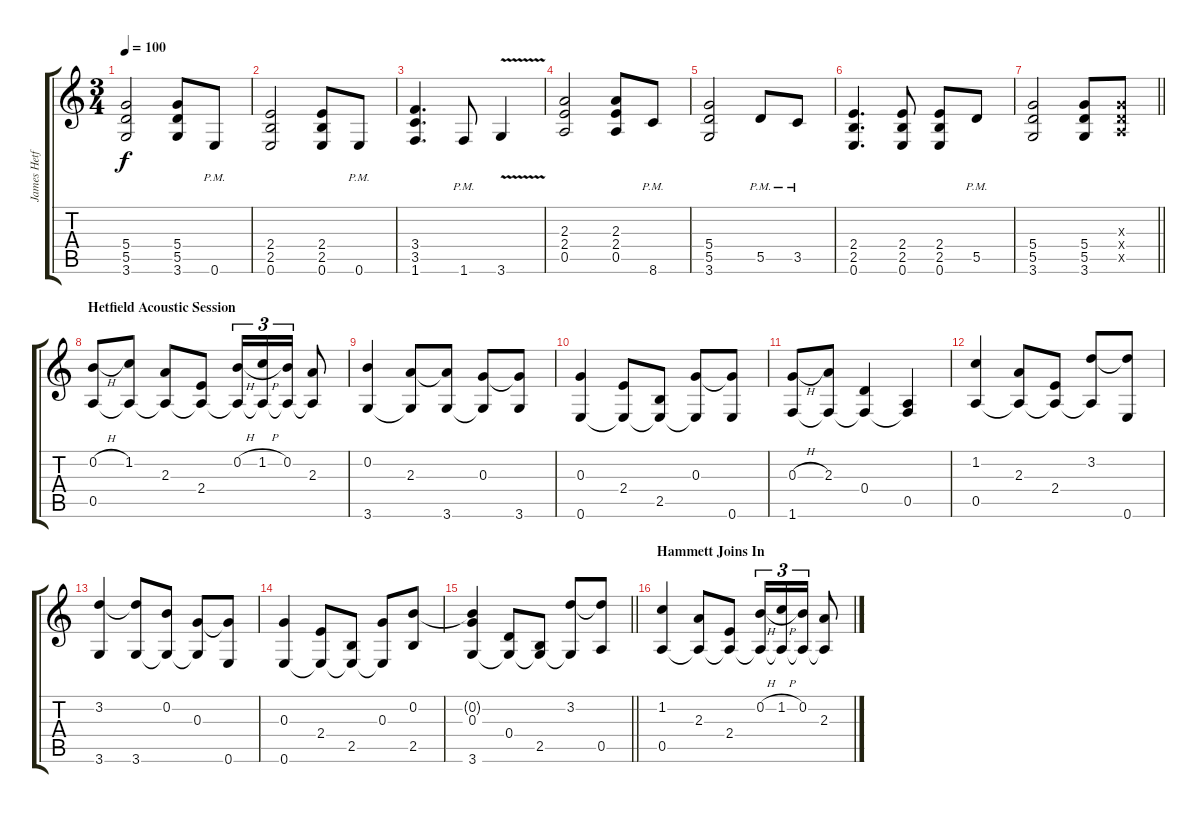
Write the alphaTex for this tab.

\track ("James Hetfield" "James Hetf") {instrument distortionguitar}
\staff {score tabs}
\tuning (E4 B3 G3 D3 A2 E2) {hide}
\ts (3 4)
\tempo 100
\clef g2
\ks c
(5.4 5.5 3.6).2{dy f} (5.4 5.5 3.6).8 0.6{pm}.8 |
(2.4 2.5 0.6).2 (2.4 2.5 0.6).8 0.6{pm}.8 |
(3.4 3.5 1.6).4{d} 1.6{pm}.8 3.6{v}.4 |
(2.3 2.4 0.5).2 (2.3 2.4 0.5).8 8.6{pm}.8 |
(5.4 5.5 3.6).2 5.5{pm}.8 3.5{pm}.8 |
(2.4 2.5 0.6).4{d} (2.4 2.5 0.6).8 (2.4 2.5 0.6).8 5.5{pm}.8 |
\barLineRight lightlight
(5.4 5.5 3.6).2 (5.4 5.5 3.6).8 (0.3{x} 0.4{x} 0.5{x}).8 |
\section ("" "Hetfield Acoustic Session")
(0.2{h} 0.5).8{balance 8 instrument acousticguitarnylon} (1.2 0.5{t}).8 (2.3 0.5{t}).8 (2.4 0.5{t}).8 (0.2{h} 0.5{t}).16{tu (3 2)} (1.2{h} 0.5{t}).16{tu (3 2)} (0.2 0.5{t}).16{tu (3 2)} (2.3 0.5{t}).8 |
(0.2 3.6).4 (2.3 3.6{t}).8 (2.3{t} 3.6).8 (0.3 3.6{t}).8 (0.3{t} 3.6).8 |
(0.3 0.6).4 (2.4 0.6{t}).8 (2.5 0.6{t}).8 (0.3 0.6{t}).8 (0.3{t} 0.6).8 |
(0.3{h} 1.6).8 (2.3 1.6{t}).8 (0.4 1.6{t}).4 (0.5 1.6{t}).4 |
(1.2 0.5).4 (2.3 0.5{t}).8 (2.4 0.5{t}).8 (3.2 0.5{t}).8 (3.2{t} 0.6).8 |
(3.2 3.6).4 (3.2{t} 3.6).8 (0.2 3.6{t}).8 (0.3 3.6{t}).8 (0.3{t} 0.6).8 |
(0.3 0.6).4 (2.4 0.6{t}).8 (2.5 0.6{t}).8 (0.3 0.6{t}).8 (0.2 2.5).8 |
\barLineRight lightlight
(0.2{t} 0.3 3.6).4 (0.4 3.6{t}).8 (2.5 3.6{t}).8 (3.2 3.6{t}).8 (3.2{t} 0.5).8 |
\section ("" "Hammett Joins In")
(1.2 0.5).4{balance 16} (2.3 0.5{t}).8 (2.4 0.5{t}).8 (0.2{h} 0.5{t}).16{tu (3 2)} (1.2{h} 0.5{t}).16{tu (3 2)} (0.2 0.5{t}).16{tu (3 2)} (2.3 0.5{t}).8
